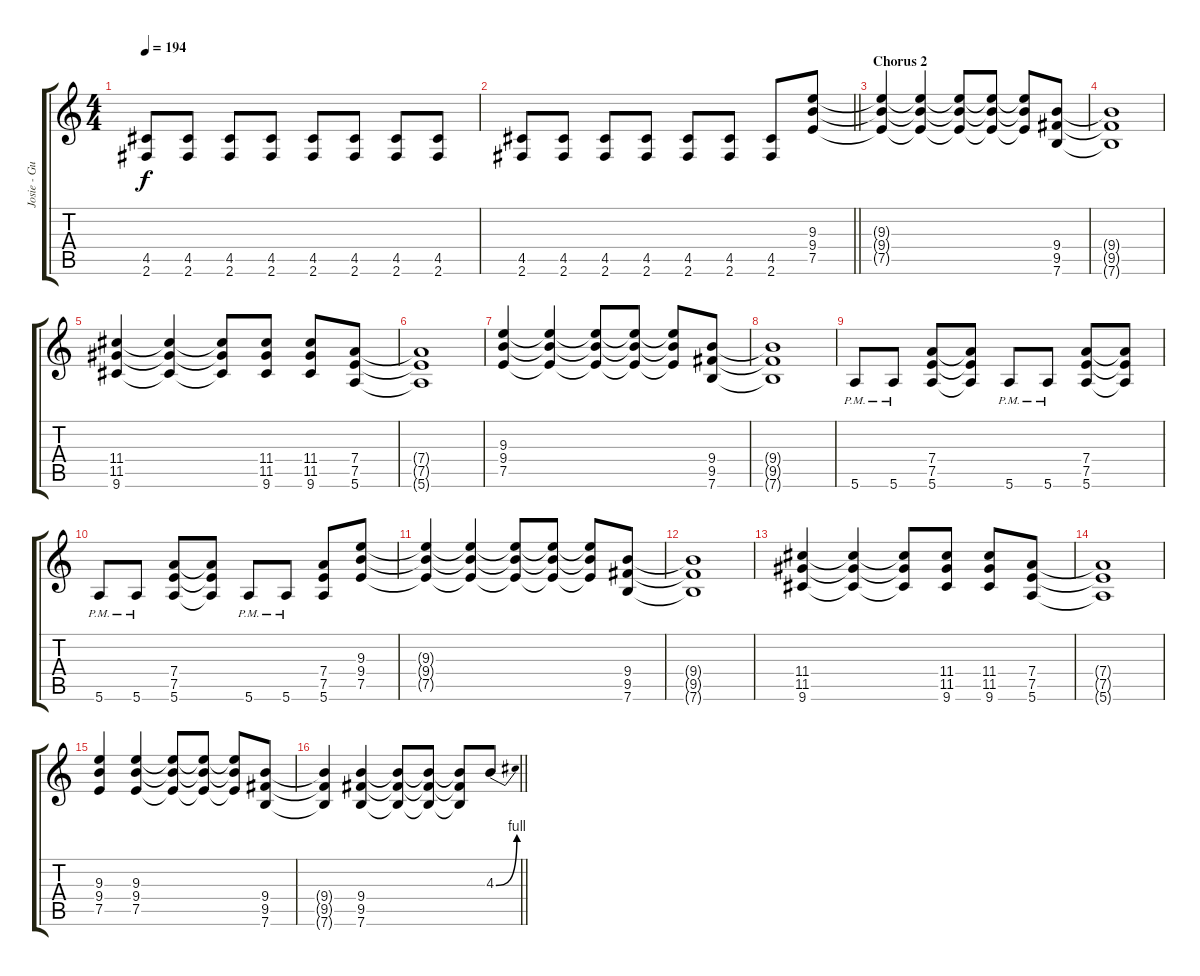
\track ("Josie - Guitar" "Josie - Gu") {instrument distortionguitar}
\staff {score tabs}
\tuning (E4 B3 G3 D3 A2 E2) {hide}
\ts (4 4)
\tempo 194
\clef g2
\ks c
(4.5 2.6).8{dy f} (4.5 2.6).8 (4.5 2.6).8 (4.5 2.6).8 (4.5 2.6).8 (4.5 2.6).8 (4.5 2.6).8 (4.5 2.6).8 |
\barLineRight lightlight
(4.5 2.6).8 (4.5 2.6).8 (4.5 2.6).8 (4.5 2.6).8 (4.5 2.6).8 (4.5 2.6).8 (4.5 2.6).8 (9.3 9.4 7.5).8 |
\section ("" "Chorus 2")
(9.3{t} 9.4{t} 7.5{t}).4 (9.3{t} 9.4{t} 7.5{t}).4 (9.3{t} 9.4{t} 7.5{t}).8 (9.3{t} 9.4{t} 7.5{t}).8 (9.3{t} 9.4{t} 7.5{t}).8 (9.4 9.5 7.6).8 |
(9.4{t} 9.5{t} 7.6{t}).1 |
(11.4 11.5 9.6).4 (11.4{t} 11.5{t} 9.6{t}).4 (11.4{t} 11.5{t} 9.6{t}).8 (11.4 11.5 9.6).8 (11.4 11.5 9.6).8 (7.4 7.5 5.6).8 |
(7.4{t} 7.5{t} 5.6{t}).1 |
(9.3 9.4 7.5).4 (9.3{t} 9.4{t} 7.5{t}).4 (9.3{t} 9.4{t} 7.5{t}).8 (9.3{t} 9.4{t} 7.5{t}).8 (9.3{t} 9.4{t} 7.5{t}).8 (9.4 9.5 7.6).8 |
(9.4{t} 9.5{t} 7.6{t}).1 |
5.6{pm}.8 5.6{pm}.8 (7.4 7.5 5.6).8 (7.4{t} 7.5{t} 5.6{t}).8 5.6{pm}.8 5.6{pm}.8 (7.4 7.5 5.6).8 (7.4{t} 7.5{t} 5.6{t}).8 |
5.6{pm}.8 5.6{pm}.8 (7.4 7.5 5.6).8 (7.4{t} 7.5{t} 5.6{t}).8 5.6{pm}.8 5.6{pm}.8 (7.4 7.5 5.6).8 (9.3 9.4 7.5).8 |
(9.3{t} 9.4{t} 7.5{t}).4 (9.3{t} 9.4{t} 7.5{t}).4 (9.3{t} 9.4{t} 7.5{t}).8 (9.3{t} 9.4{t} 7.5{t}).8 (9.3{t} 9.4{t} 7.5{t}).8 (9.4 9.5 7.6).8 |
(9.4{t} 9.5{t} 7.6{t}).1 |
(11.4 11.5 9.6).4 (11.4{t} 11.5{t} 9.6{t}).4 (11.4{t} 11.5{t} 9.6{t}).8 (11.4 11.5 9.6).8 (11.4 11.5 9.6).8 (7.4 7.5 5.6).8 |
(7.4{t} 7.5{t} 5.6{t}).1 |
(9.3 9.4 7.5).4 (9.3 9.4 7.5).4 (9.3{t} 9.4{t} 7.5{t}).8 (9.3{t} 9.4{t} 7.5{t}).8 (9.3{t} 9.4{t} 7.5{t}).8 (9.4 9.5 7.6).8 |
\barLineRight lightlight
(9.4{t} 9.5{t} 7.6{t}).4 (9.4 9.5 7.6).4 (9.4{t} 9.5{t} 7.6{t}).8 (9.4{t} 9.5{t} 7.6{t}).8 (9.4{t} 9.5{t} 7.6{t}).8 4.3{be (bend 0 0 60 4)}.8
